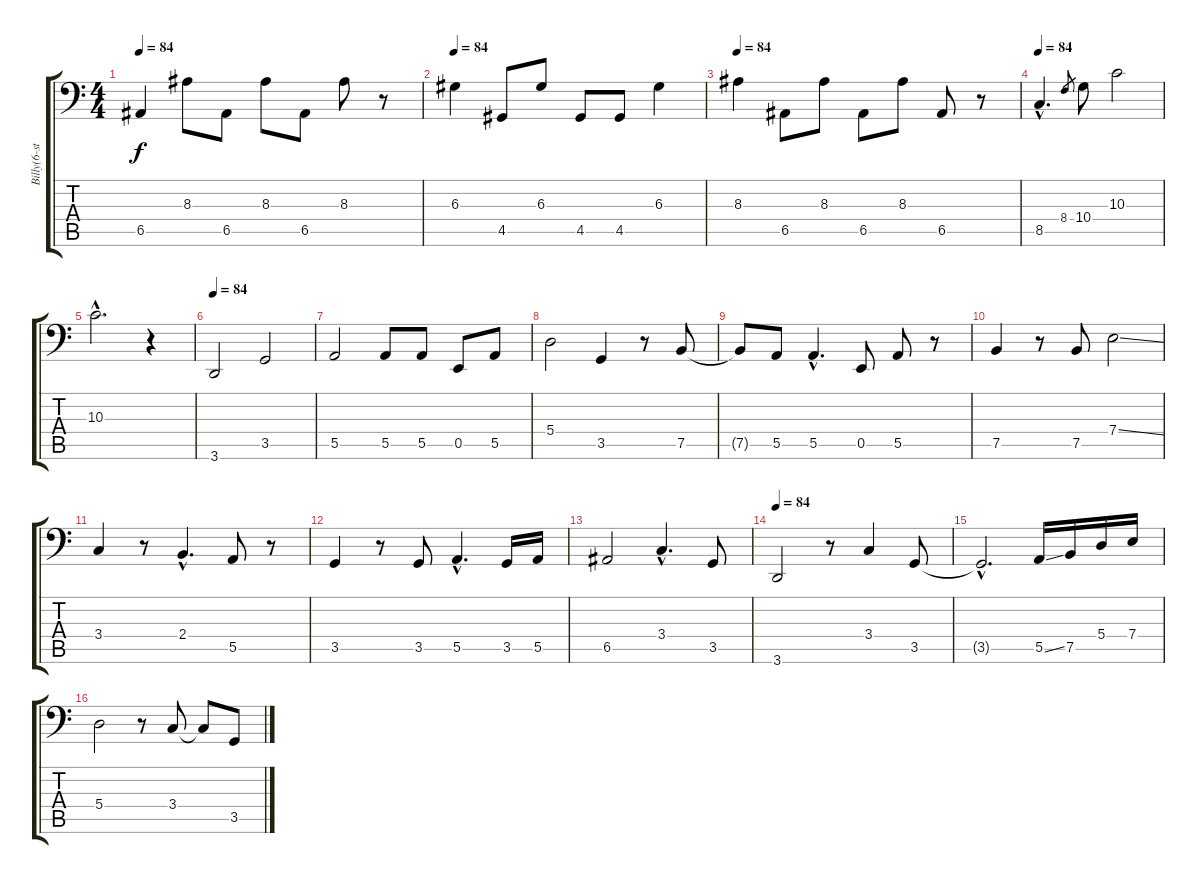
\track ("Billy(6-strings)" "Billy(6-st") {instrument electricbassfinger}
\staff {score tabs}
\tuning (C3 G2 D2 A1 E1 B0) {hide}
\ts (4 4)
\tempo 84
\clef f4
\ks c
6.5.4{dy f} 8.3.8 6.5.8 8.3.8 6.5.8 8.3.8 r.8 |
\tempo 84
6.3.4 4.5.8 6.3.8 4.5.8 4.5.8 6.3.4 |
\tempo 84
8.3.4 6.5.8 8.3.8 6.5.8 8.3.8 6.5.8 r.8 |
\tempo 84
8.5{hac}.4{d} 8.4.8{gr} 10.4.8 10.3.2 |
10.3{hac}.2{d} r.4 |
\tempo 84
3.6.2 3.5.2 |
5.5.2 5.5.8 5.5.8 0.5.8 5.5.8 |
5.4.2 3.5.4 r.8 7.5.8 |
7.5{t}.8 5.5.8 5.5{hac}.4{d} 0.5.8 5.5.8 r.8 |
7.5.4 r.8 7.5.8 7.4{ss}.2 |
3.4.4 r.8 2.4{hac}.4{d} 5.5.8 r.8 |
3.5.4 r.8 3.5.8 5.5{hac}.4{d} 3.5.16 5.5.16 |
6.5.2 3.4{hac}.4{d} 3.5.8 |
\tempo 84
3.6.2 r.8 3.4.4 3.5.8 |
3.5{hac t}.2{d} 5.5{ss}.16 7.5.16 5.4.16 7.4.16 |
5.4.2 r.8 3.4.8 3.4{t}.8 3.5.8
